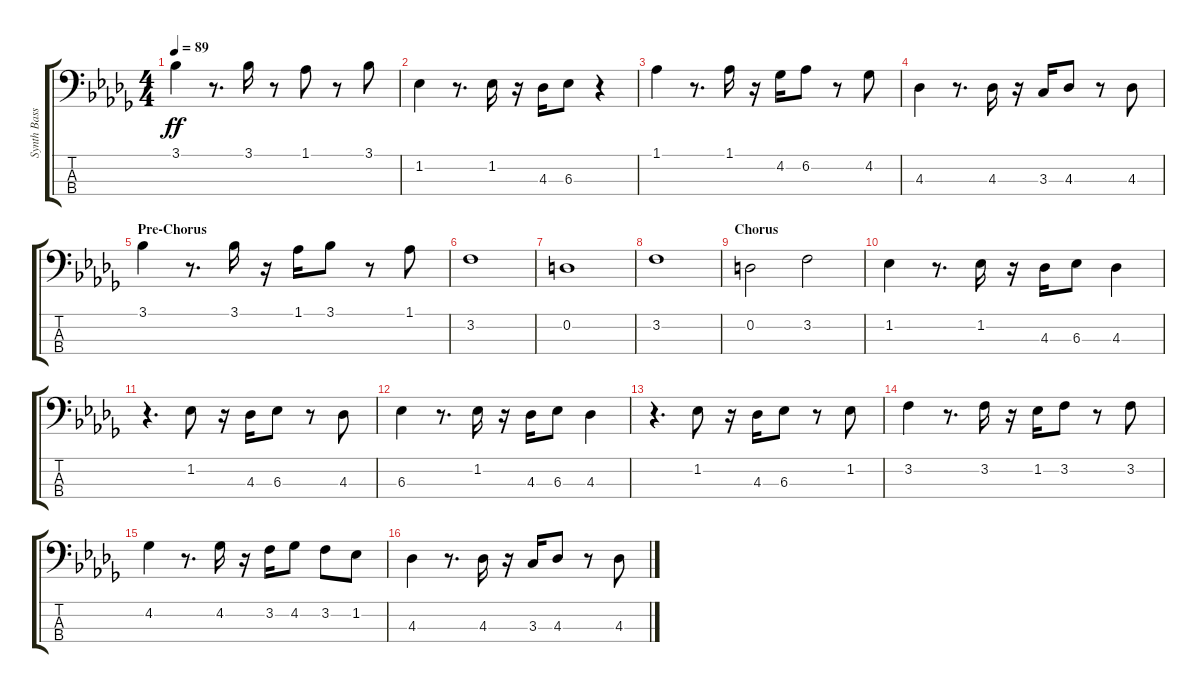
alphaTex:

\track ("Synth Bass" "Synth Bass") {instrument synthbass2}
\staff {score tabs}
\tuning (G2 D2 A1 E1) {hide}
\ts (4 4)
\tempo 89
\clef f4
\ks bbminor
3.1.4{dy ff} r.8{d} 3.1.16 r.8 1.1.8 r.8 3.1.8 |
1.2.4 r.8{d} 1.2.16 r.16 4.3.16 6.3.8 r.4 |
1.1.4 r.8{d} 1.1.16 r.16 4.2.16 6.2.8 r.8 4.2.8 |
4.3.4 r.8{d} 4.3.16 r.16 3.3.16 4.3.8 r.8 4.3.8 |
\section ("" "Pre-Chorus")
3.1.4 r.8{d} 3.1.16 r.16 1.1.16 3.1.8 r.8 1.1.8 |
3.2.1 |
0.2.1 |
3.2.1 |
\section ("" "Chorus")
0.2.2 3.2.2 |
1.2.4 r.8{d} 1.2.16 r.16 4.3.16 6.3.8 4.3.4 |
r.4{d} 1.2.8 r.16 4.3.16 6.3.8 r.8 4.3.8 |
6.3.4 r.8{d} 1.2.16 r.16 4.3.16 6.3.8 4.3.4 |
r.4{d} 1.2.8 r.16 4.3.16 6.3.8 r.8 1.2.8 |
3.2.4 r.8{d} 3.2.16 r.16 1.2.16 3.2.8 r.8 3.2.8 |
4.2.4 r.8{d} 4.2.16 r.16 3.2.16 4.2.8 3.2.8 1.2.8 |
4.3.4 r.8{d} 4.3.16 r.16 3.3.16 4.3.8 r.8 4.3.8
